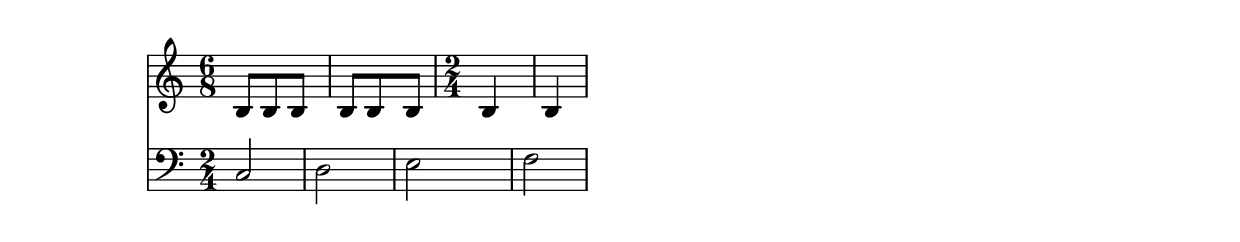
\version "2.11.61"
\header {
  lsrtags = "rhythms,contexts-and-engravers"
  texidoc = "The @code{measureLength} property, together with
@code{measurePosition}, determines when a bar line is needed.  However,
when using @code{\\scaleDurations}, the scaling of durations makes it
difficult to change time signatures.  In this case, @code{measureLength}
should be set manually, using the @code{ly:make-moment} callback.  The
second argument must be the same as the second argument of
@code{\\scaleDurations}."
  doctitle = "Changing time signatures inside a polymetric section using @code{\\scaleDurations}"
}

\layout {
  \context {
    \Score
    \remove "Timing_translator"
    \remove "Default_bar_line_engraver"
  }
  \context {
    \Staff
    \consists "Timing_translator"
    \consists "Default_bar_line_engraver"
  }
}

<<
  \new Staff {
    \scaleDurations #'(8 . 5) {
      \time 6/8
      \set Timing.measureLength = #(ly:make-moment 3 5)
      b8 b b b b b
      \time 2/4
      \set Timing.measureLength = #(ly:make-moment 2 5)
      b4 b
    }
  }
  \new Staff {
    \clef bass
    \time 2/4
    c2 d e f
  }
>>
